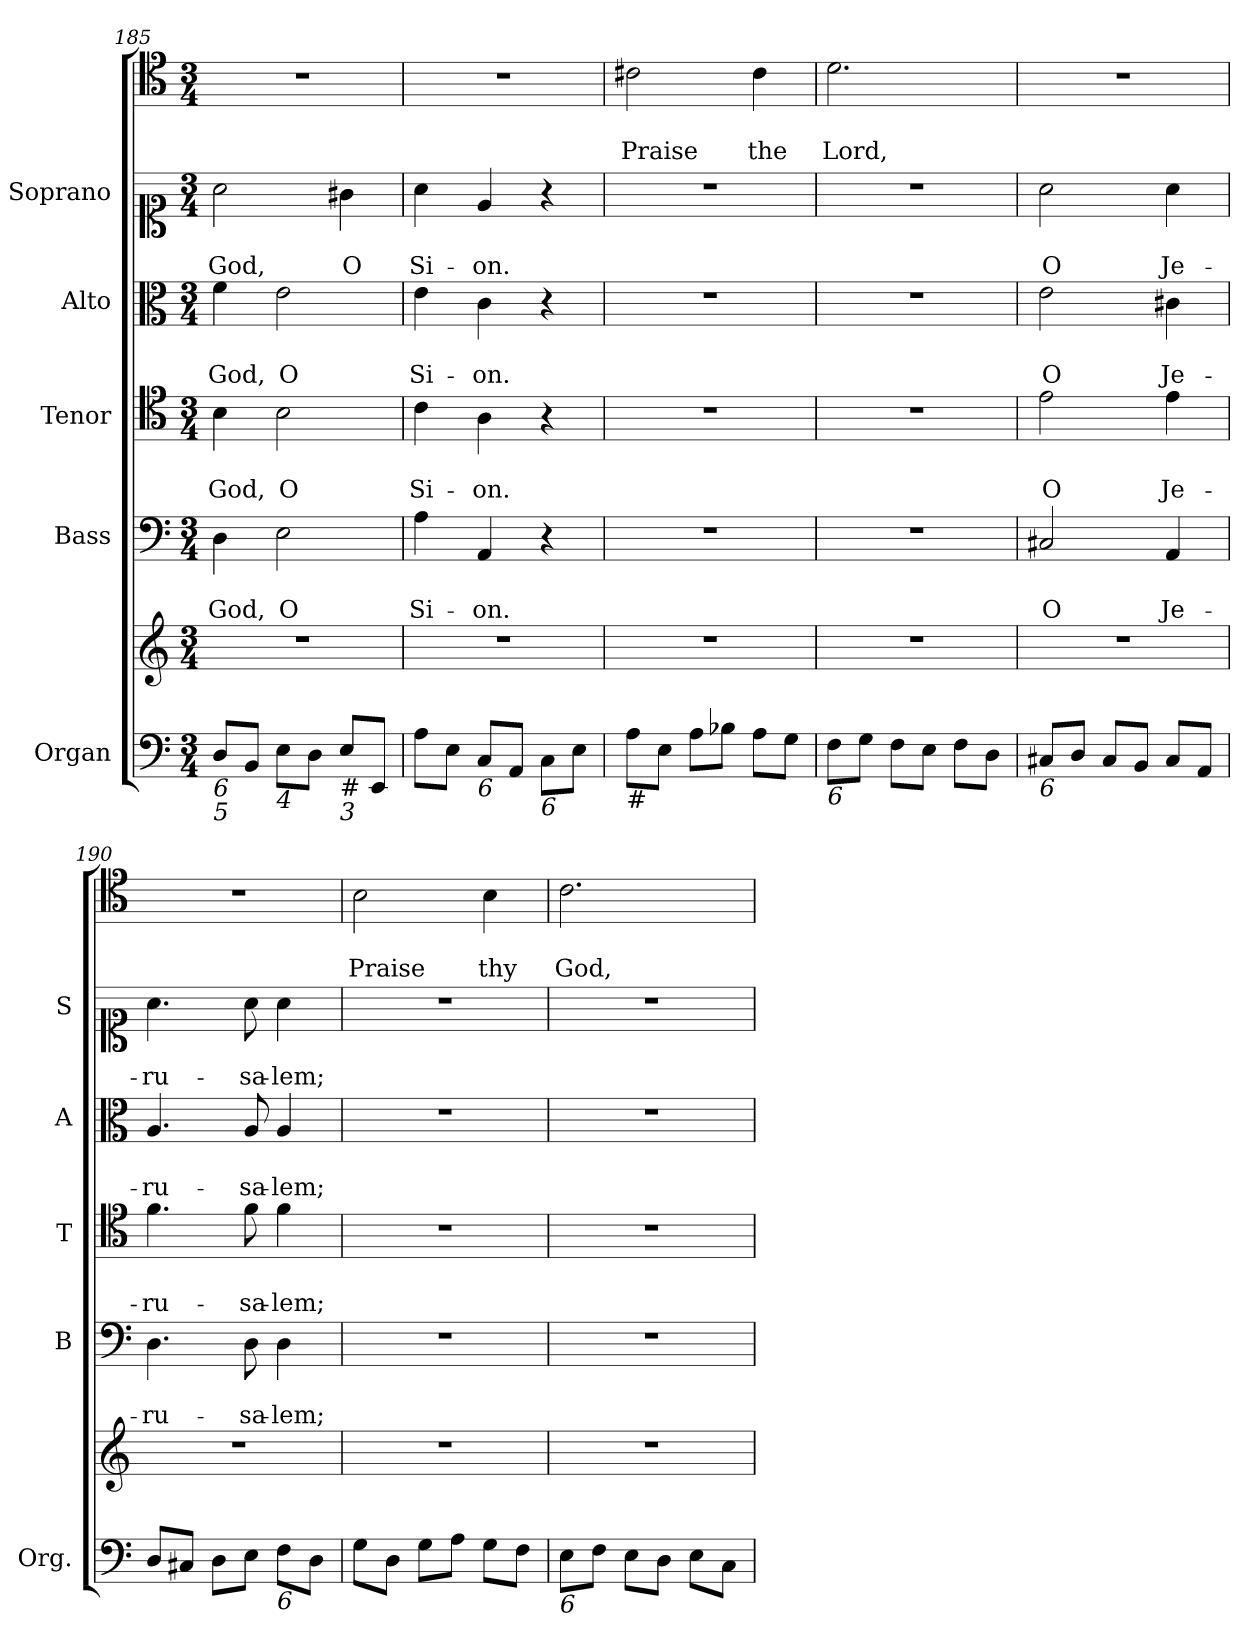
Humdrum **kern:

**kern	**kern	**kern	**text	**text	**kern	**text	**text	**kern	**text	**text	**kern	**text	**text	**kern	**text	**text
*part6	*part6	*part5	*part5	*part5	*part4	*part4	*part4	*part3	*part3	*part3	*part2	*part2	*part2	*part1	*part1	*part1
*staff7	*staff6	*staff5	*staff5	*staff5	*staff4	*staff4	*staff4	*staff3	*staff3	*staff3	*staff2	*staff2	*staff2	*staff1	*staff1	*staff1
*I"Organ	*	*I"Bass	*	*	*I"Tenor	*	*	*I"Alto	*	*	*I"Soprano	*	*	*	*	*
*I'Org.	*	*I'B	*	*	*I'T	*	*	*I'A	*	*	*I'S	*	*	*	*	*
*clefF4	*clefG2	*clefF4	*	*	*clefC4	*	*	*clefC3	*	*	*clefC1	*	*	*clefC4	*	*
*k[]	*k[]	*k[]	*	*	*k[]	*	*	*k[]	*	*	*k[]	*	*	*k[]	*	*
*C:	*C:	*C:	*	*	*C:	*	*	*C:	*	*	*C:	*	*	*C:	*	*
*M3/4	*M3/4	*M3/4	*	*	*M3/4	*	*	*M3/4	*	*	*M3/4	*	*	*M3/4	*	*
=185	=185	=185	=185	=185	=185	=185	=185	=185	=185	=185	=185	=185	=185	=185	=185	=185
!LO:TX:b:i:t=6	!	!	!	!	!	!	!	!	!	!	!	!	!	!	!	!
!LO:TX:b:i:t=5	!	!	!	!	!	!	!	!	!	!	!	!	!	!	!	!
!	!	!	!	!LO:LY:b	!	!	!LO:LY:b	!	!	!LO:LY:b	!	!	!LO:LY:b	!	!	!
8D/L	2.r	4D\	.	God,	4B\	.	God,	4f\	.	God,	2a\	.	God,	2.r	.	.
8BB/J	.	.	.	.	.	.	.	.	.	.	.	.	.	.	.	.
!LO:TX:b:i:t=4	!	!	!	!	!	!	!	!	!	!	!	!	!	!	!	!
!	!	!	!	!LO:LY:b	!	!	!LO:LY:b	!	!	!LO:LY:b	!	!	!	!	!	!
8E\L	.	2E\	.	O	2B\	.	O	2e\	.	O	.	.	.	.	.	.
8D\J	.	.	.	.	.	.	.	.	.	.	.	.	.	.	.	.
!LO:TX:b:t=#	!	!	!	!	!	!	!	!	!	!	!	!	!	!	!	!
!LO:TX:b:i:t=3	!	!	!	!	!	!	!	!	!	!	!	!	!	!	!	!
!	!	!	!	!	!	!	!	!	!	!	!	!	!LO:LY:b	!	!	!
8E/L	.	.	.	.	.	.	.	.	.	.	4g#X\	.	O	.	.	.
8EE/J	.	.	.	.	.	.	.	.	.	.	.	.	.	.	.	.
=186	=186	=186	=186	=186	=186	=186	=186	=186	=186	=186	=186	=186	=186	=186	=186	=186
!	!	!	!	!LO:LY:b	!	!	!LO:LY:b	!	!	!LO:LY:b	!	!	!LO:LY:b	!	!	!
8A\L	2.r	4A\	.	Si-	4c\	.	Si-	4e\	.	Si-	4a\	.	Si-	2.r	.	.
8E\J	.	.	.	.	.	.	.	.	.	.	.	.	.	.	.	.
!LO:TX:b:i:t=6	!	!	!	!	!	!	!	!	!	!	!	!	!	!	!	!
!	!	!	!	!LO:LY:b	!	!	!LO:LY:b	!	!	!LO:LY:b	!	!	!LO:LY:b	!	!	!
8C/L	.	4AA/	.	-on.	4A\	.	-on.	4c\	.	-on.	4e/	.	-on.	.	.	.
8AA/J	.	.	.	.	.	.	.	.	.	.	.	.	.	.	.	.
!LO:TX:b:i:t=6	!	!	!	!	!	!	!	!	!	!	!	!	!	!	!	!
8C\L	.	4r	.	.	4r	.	.	4r	.	.	4r	.	.	.	.	.
8E\J	.	.	.	.	.	.	.	.	.	.	.	.	.	.	.	.
!!LO:PB:g=z
=187	=187	=187	=187	=187	=187	=187	=187	=187	=187	=187	=187	=187	=187	=187	=187	=187
!LO:TX:b:t=#	!	!	!	!	!	!	!	!	!	!	!	!	!	!	!	!
!	!	!	!	!	!	!	!	!	!	!	!	!	!	!	!	!LO:LY:b
8A\L	2.r	2.r	.	.	2.r	.	.	2.r	.	.	2.r	.	.	2c#X\	.	Praise
8E\J	.	.	.	.	.	.	.	.	.	.	.	.	.	.	.	.
8A\L	.	.	.	.	.	.	.	.	.	.	.	.	.	.	.	.
8B-X\J	.	.	.	.	.	.	.	.	.	.	.	.	.	.	.	.
!	!	!	!	!	!	!	!	!	!	!	!	!	!	!	!	!LO:LY:b
8A\L	.	.	.	.	.	.	.	.	.	.	.	.	.	4c#\	.	the
8G\J	.	.	.	.	.	.	.	.	.	.	.	.	.	.	.	.
=188	=188	=188	=188	=188	=188	=188	=188	=188	=188	=188	=188	=188	=188	=188	=188	=188
!LO:TX:b:i:t=6	!	!	!	!	!	!	!	!	!	!	!	!	!	!	!	!
!	!	!	!	!	!	!	!	!	!	!	!	!	!	!	!	!LO:LY:b
8F\L	2.r	2.r	.	.	2.r	.	.	2.r	.	.	2.r	.	.	2.d\	.	Lord,
8G\J	.	.	.	.	.	.	.	.	.	.	.	.	.	.	.	.
8F\L	.	.	.	.	.	.	.	.	.	.	.	.	.	.	.	.
8E\J	.	.	.	.	.	.	.	.	.	.	.	.	.	.	.	.
8F\L	.	.	.	.	.	.	.	.	.	.	.	.	.	.	.	.
8D\J	.	.	.	.	.	.	.	.	.	.	.	.	.	.	.	.
=189	=189	=189	=189	=189	=189	=189	=189	=189	=189	=189	=189	=189	=189	=189	=189	=189
!LO:TX:b:i:t=6	!	!	!	!	!	!	!	!	!	!	!	!	!	!	!	!
!	!	!	!	!LO:LY:b	!	!	!LO:LY:b	!	!	!LO:LY:b	!	!	!LO:LY:b	!	!	!
8C#X/L	2.r	2C#X/	.	O	2e\	.	O	2e\	.	O	2a\	.	O	2.r	.	.
8D/J	.	.	.	.	.	.	.	.	.	.	.	.	.	.	.	.
8C#/L	.	.	.	.	.	.	.	.	.	.	.	.	.	.	.	.
8BB/J	.	.	.	.	.	.	.	.	.	.	.	.	.	.	.	.
!	!	!	!	!LO:LY:b	!	!	!LO:LY:b	!	!	!LO:LY:b	!	!	!LO:LY:b	!	!	!
8C#/L	.	4AA/	.	Je-	4e\	.	Je-	4c#X\	.	Je-	4a\	.	Je-	.	.	.
8AA/J	.	.	.	.	.	.	.	.	.	.	.	.	.	.	.	.
=190	=190	=190	=190	=190	=190	=190	=190	=190	=190	=190	=190	=190	=190	=190	=190	=190
!	!	!	!	!LO:LY:b	!	!	!LO:LY:b	!	!	!LO:LY:b	!	!	!LO:LY:b	!	!	!
8D/L	2.r	4.D\	.	-ru-	4.f\	.	-ru-	4.A/	.	-ru-	4.a\	.	-ru-	2.r	.	.
8C#X/J	.	.	.	.	.	.	.	.	.	.	.	.	.	.	.	.
8D\L	.	.	.	.	.	.	.	.	.	.	.	.	.	.	.	.
!	!	!	!	!LO:LY:b	!	!	!LO:LY:b	!	!	!LO:LY:b	!	!	!LO:LY:b	!	!	!
8E\J	.	8D\	.	-sa-	8f\	.	-sa-	8A/	.	-sa-	8a\	.	-sa-	.	.	.
!LO:TX:b:i:t=6	!	!	!	!	!	!	!	!	!	!	!	!	!	!	!	!
!	!	!	!	!LO:LY:b	!	!	!LO:LY:b	!	!	!LO:LY:b	!	!	!LO:LY:b	!	!	!
8F\L	.	4D\	.	-lem;	4f\	.	-lem;	4A/	.	-lem;	4a\	.	-lem;	.	.	.
8D\J	.	.	.	.	.	.	.	.	.	.	.	.	.	.	.	.
=191	=191	=191	=191	=191	=191	=191	=191	=191	=191	=191	=191	=191	=191	=191	=191	=191
!	!	!	!	!	!	!	!	!	!	!	!	!	!	!	!	!LO:LY:b
8G\L	2.r	2.r	.	.	2.r	.	.	2.r	.	.	2.r	.	.	2B\	.	Praise
8D\J	.	.	.	.	.	.	.	.	.	.	.	.	.	.	.	.
8G\L	.	.	.	.	.	.	.	.	.	.	.	.	.	.	.	.
8A\J	.	.	.	.	.	.	.	.	.	.	.	.	.	.	.	.
!	!	!	!	!	!	!	!	!	!	!	!	!	!	!	!	!LO:LY:b
8G\L	.	.	.	.	.	.	.	.	.	.	.	.	.	4B\	.	thy
8F\J	.	.	.	.	.	.	.	.	.	.	.	.	.	.	.	.
=192	=192	=192	=192	=192	=192	=192	=192	=192	=192	=192	=192	=192	=192	=192	=192	=192
!LO:TX:b:i:t=6	!	!	!	!	!	!	!	!	!	!	!	!	!	!	!	!
!	!	!	!	!	!	!	!	!	!	!	!	!	!	!	!	!LO:LY:b
8E\L	2.r	2.r	.	.	2.r	.	.	2.r	.	.	2.r	.	.	2.c\	.	God,
8F\J	.	.	.	.	.	.	.	.	.	.	.	.	.	.	.	.
8E\L	.	.	.	.	.	.	.	.	.	.	.	.	.	.	.	.
8D\J	.	.	.	.	.	.	.	.	.	.	.	.	.	.	.	.
8E\L	.	.	.	.	.	.	.	.	.	.	.	.	.	.	.	.
8C\J	.	.	.	.	.	.	.	.	.	.	.	.	.	.	.	.
=	=	=	=	=	=	=	=	=	=	=	=	=	=	=	=	=
*-	*-	*-	*-	*-	*-	*-	*-	*-	*-	*-	*-	*-	*-	*-	*-	*-
